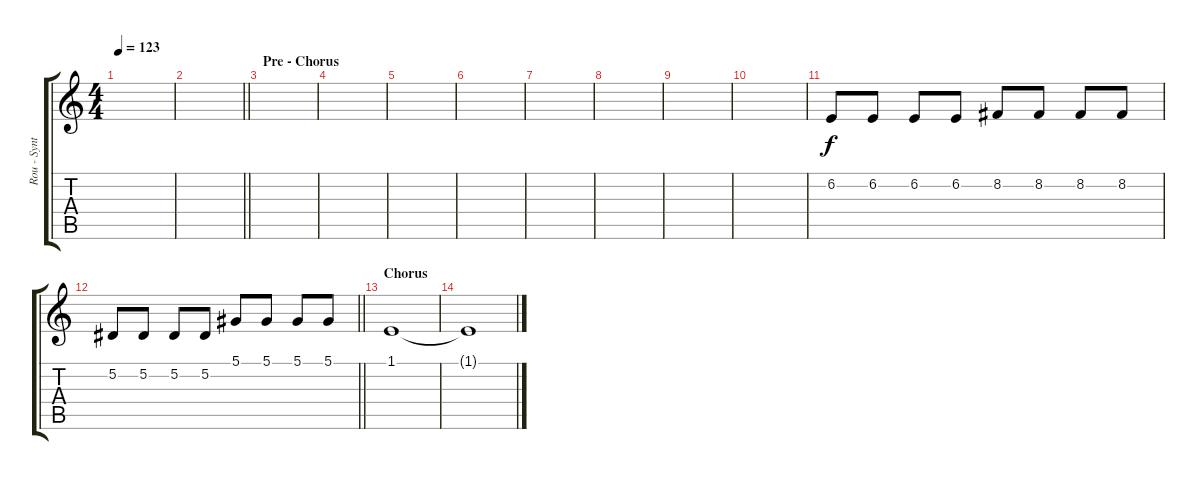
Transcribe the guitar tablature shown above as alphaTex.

\track ("Rou - Synth 4" "Rou - Synt") {instrument lead1square}
\staff {score tabs}
\tuning (Eb4 Bb3 Gb3 Db3 Ab2 Db2) {hide}
\ts (4 4)
\tempo 123
\clef g2
\ks c
|
\barLineRight lightlight
|
\section ("" "Pre - Chorus")
|
|
|
|
|
|
|
|
6.2.8 6.2.8 6.2.8 6.2.8 8.2.8 8.2.8 8.2.8 8.2.8 |
\barLineRight lightlight
5.2.8 5.2.8 5.2.8 5.2.8 5.1.8 5.1.8 5.1.8 5.1.8 |
\section ("" "Chorus")
1.1.1 |
1.1{t}.1
